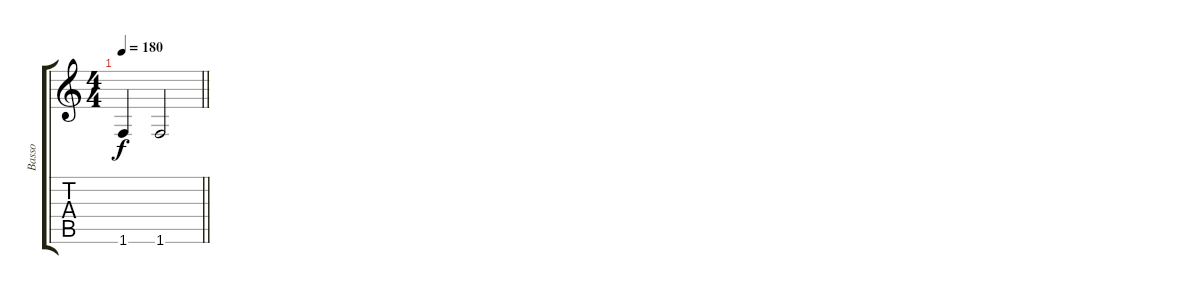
\track ("Basso" "Basso") {instrument acousticbass}
\staff {score tabs}
\tuning (E4 B3 G3 D3 A2 E2) {hide}
\ts (4 4)
\tempo 180
\clef g2
\barLineRight lightlight
\ks c
1.6.4{dy f} 1.6.2
